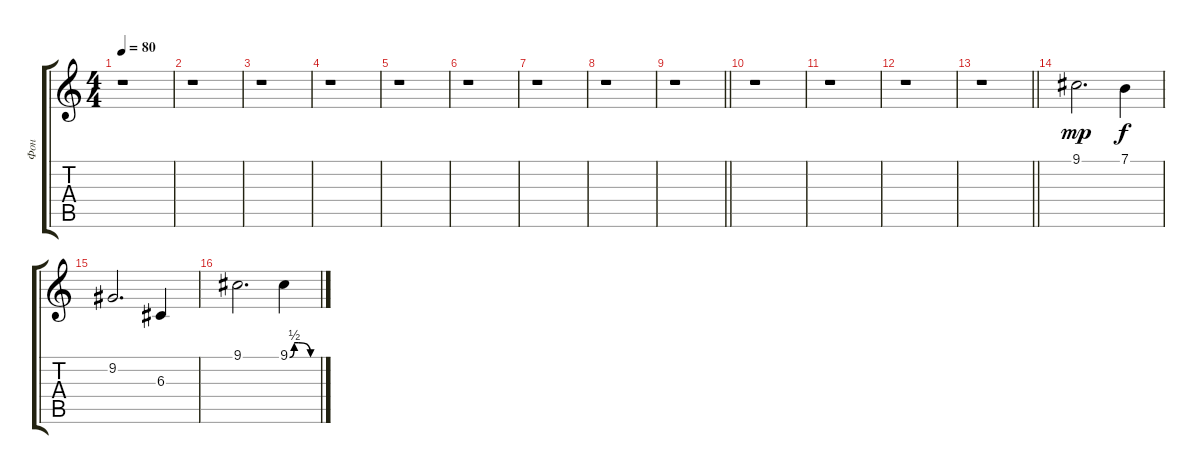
\track ("Фон" "Фон") {instrument stringensemble1}
\staff {score tabs}
\tuning (E4 B3 G3 D3 A2 E2) {hide}
\ts (4 4)
\tempo 80
\clef g2
\ks c
r.1{dy f} |
r.1 |
r.1 |
r.1 |
r.1 |
r.1 |
r.1 |
r.1 |
\barLineRight lightlight
r.1 |
r.1 |
r.1 |
r.1 |
\barLineRight lightlight
r.1 |
9.1.2{d dy mp} 7.1.4{dy f} |
9.2.2{d} 6.3.4 |
9.1.2{d} 9.1{be (custom 0 0 10 2 20 2 46 0 60 0)}.4
